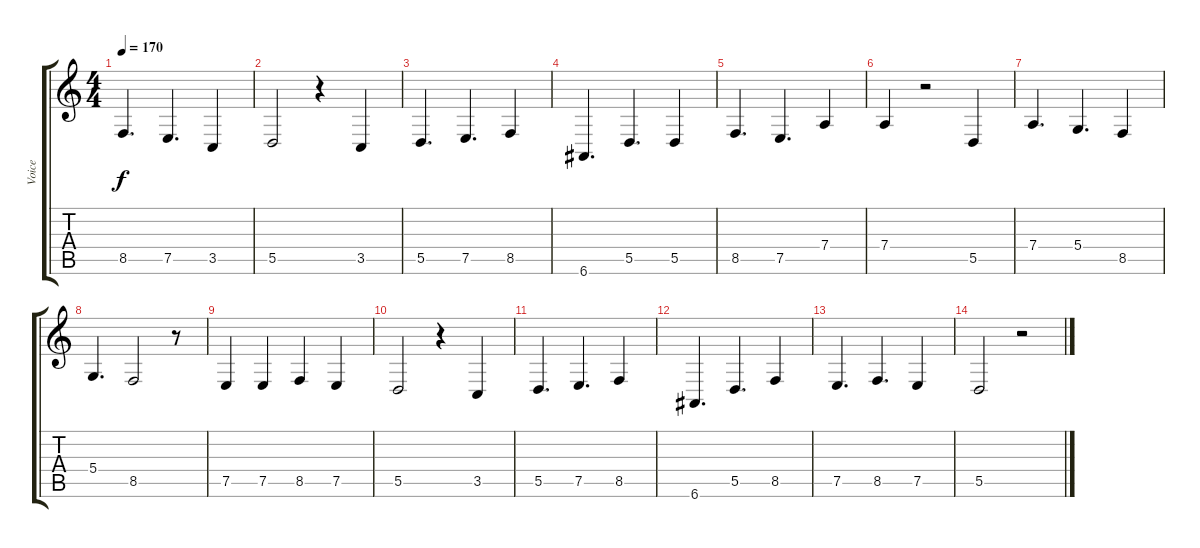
\track ("Voice" "Voice") {instrument tenorsax}
\staff {score tabs}
\tuning (E4 B3 G3 D3 A2 E2) {hide}
\ts (4 4)
\tempo 170
\clef g2
\ks c
8.5.4{d dy f} 7.5.4{d} 3.5.4 |
5.5.2 r.4 3.5.4 |
5.5.4{d} 7.5.4{d} 8.5.4 |
6.6.4{d} 5.5.4{d} 5.5.4 |
8.5.4{d} 7.5.4{d} 7.4.4 |
7.4.4 r.2 5.5.4 |
7.4.4{d} 5.4.4{d} 8.5.4 |
5.4.4{d} 8.5.2 r.8 |
7.5.4 7.5.4 8.5.4 7.5.4 |
5.5.2 r.4 3.5.4 |
5.5.4{d} 7.5.4{d} 8.5.4 |
6.6.4{d} 5.5.4{d} 8.5.4 |
7.5.4{d} 8.5.4{d} 7.5.4 |
5.5.2 r.2
